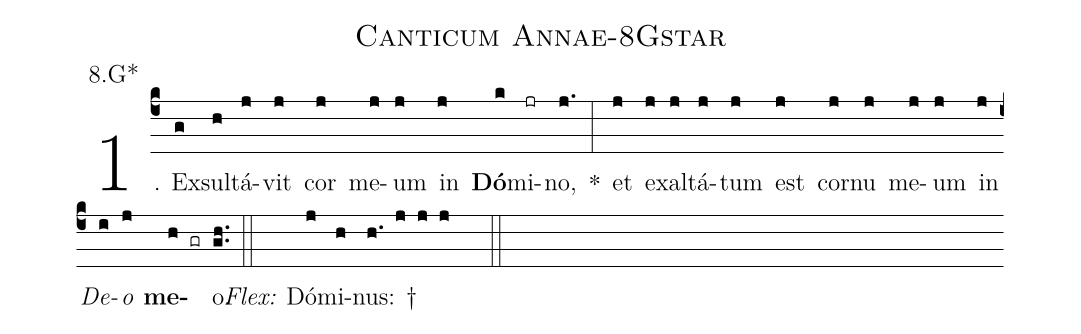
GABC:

name: Canticum Annae-8Gstar;
annotation: 8.G*;
%%
(c4)1. Ex(g)sul(h)tá(j)vit(j) cor(j) me(j)um(j) in(j) <b>Dó</b>(k)mi(jr)no,(j.) *(:) et(j) ex(j)al(j)tá(j)tum(j) est(j) cor(j)nu(j) me(j)um(j) in(j) <i>De</i>(i)<i>o</i>(j) <b>me</b>(h gr)o.(gh..) (::)
<i>Flex:</i>()  Dó(j)mi(h)nus: †(h. j j j  ::)
